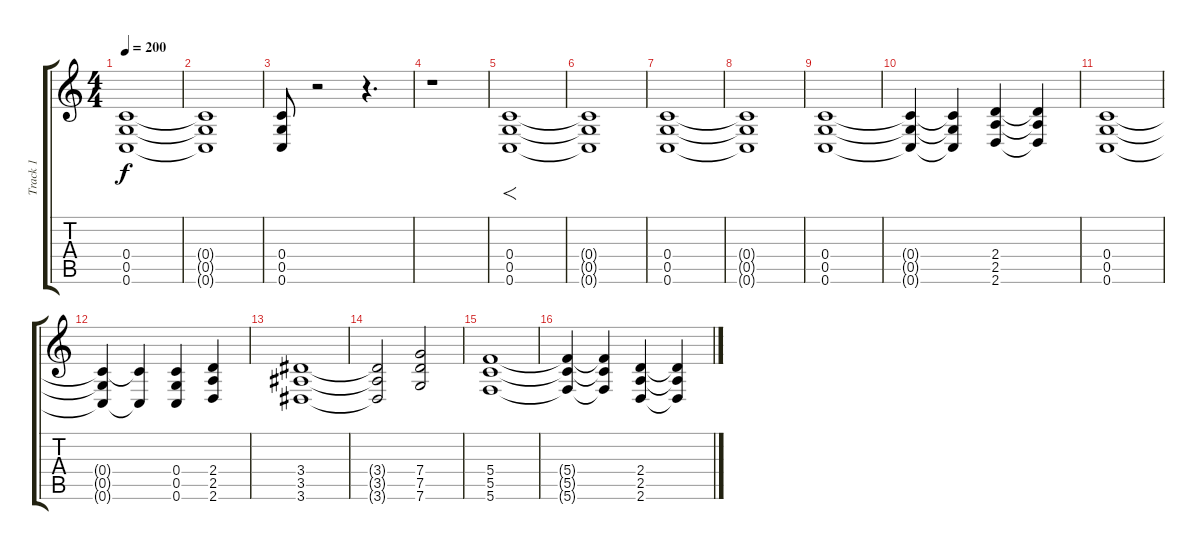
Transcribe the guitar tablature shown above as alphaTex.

\track ("Track 1" "Track 1") {instrument distortionguitar}
\staff {score tabs}
\tuning (D4 A3 F3 C3 G2 C2) {hide}
\ts (4 4)
\tempo 200
\clef g2
\ks c
(0.4{t} 0.5{t} 0.6{t}).1{dy f} |
(0.4{t} 0.5{t} 0.6{t}).1 |
(0.4 0.5 0.6).8 r.2 r.4{d} |
r.1 |
(0.4 0.5 0.6).1{f} |
(0.4{t} 0.5{t} 0.6{t}).1 |
(0.4 0.5 0.6).1 |
(0.4{t} 0.5{t} 0.6{t}).1 |
(0.4 0.5 0.6).1 |
(0.4{t} 0.5{t} 0.6{t}).4 (0.4{t} 0.5{t} 0.6{t}).4 (2.4 2.5 2.6).4 (2.4{t} 2.5{t} 2.6{t}).4 |
(0.4 0.5 0.6).1 |
(0.4{t} 0.5{t} 0.6{t}).4 (0.4{t} 0.6{t}).4 (0.4 0.5 0.6).4 (2.4 2.5 2.6).4 |
(3.4 3.5 3.6).1 |
(3.4{t} 3.5{t} 3.6{t}).2 (7.4 7.5 7.6).2 |
(5.4 5.5 5.6).1 |
(5.4{t} 5.5{t} 5.6{t}).4 (5.4{t} 5.5{t} 5.6{t}).4 (2.4 2.5 2.6).4 (2.4{t} 2.5{t} 2.6{t}).4
